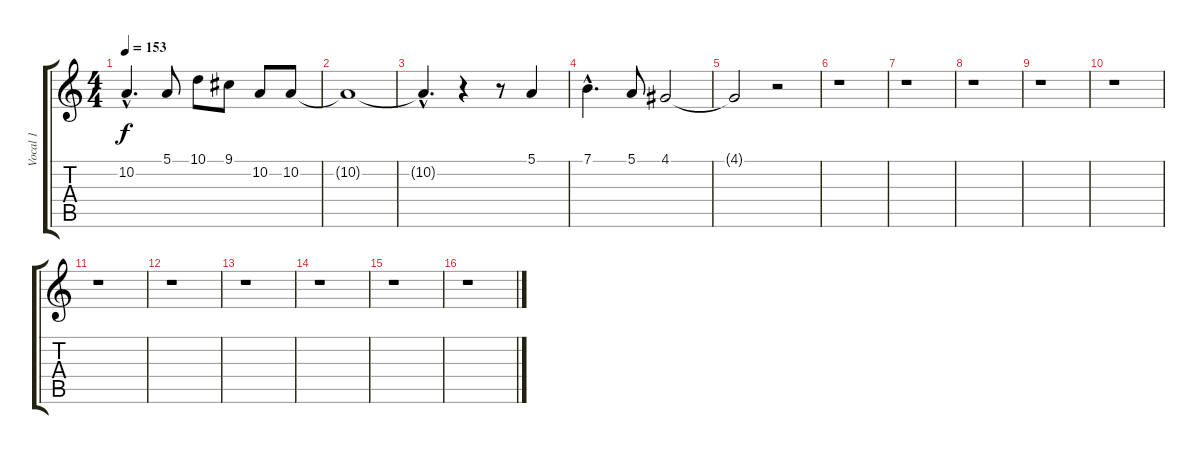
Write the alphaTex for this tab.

\track ("Vocal 1" "Vocal 1") {instrument lead2sawtooth}
\staff {score tabs}
\tuning (E4 B3 G3 D3 A2 E2) {hide}
\ts (4 4)
\tempo 153
\clef g2
\ks c
10.2{hac t}.4{d dy f} 5.1.8 10.1.8 9.1.8 10.2.8 10.2.8 |
10.2{t}.1 |
10.2{hac t}.4{d} r.4 r.8 5.1.4 |
7.1{hac}.4{d} 5.1.8 4.1.2 |
4.1{t}.2 r.2 |
r.1 |
r.1 |
r.1 |
r.1 |
r.1 |
r.1 |
r.1 |
r.1 |
r.1 |
r.1 |
r.1
